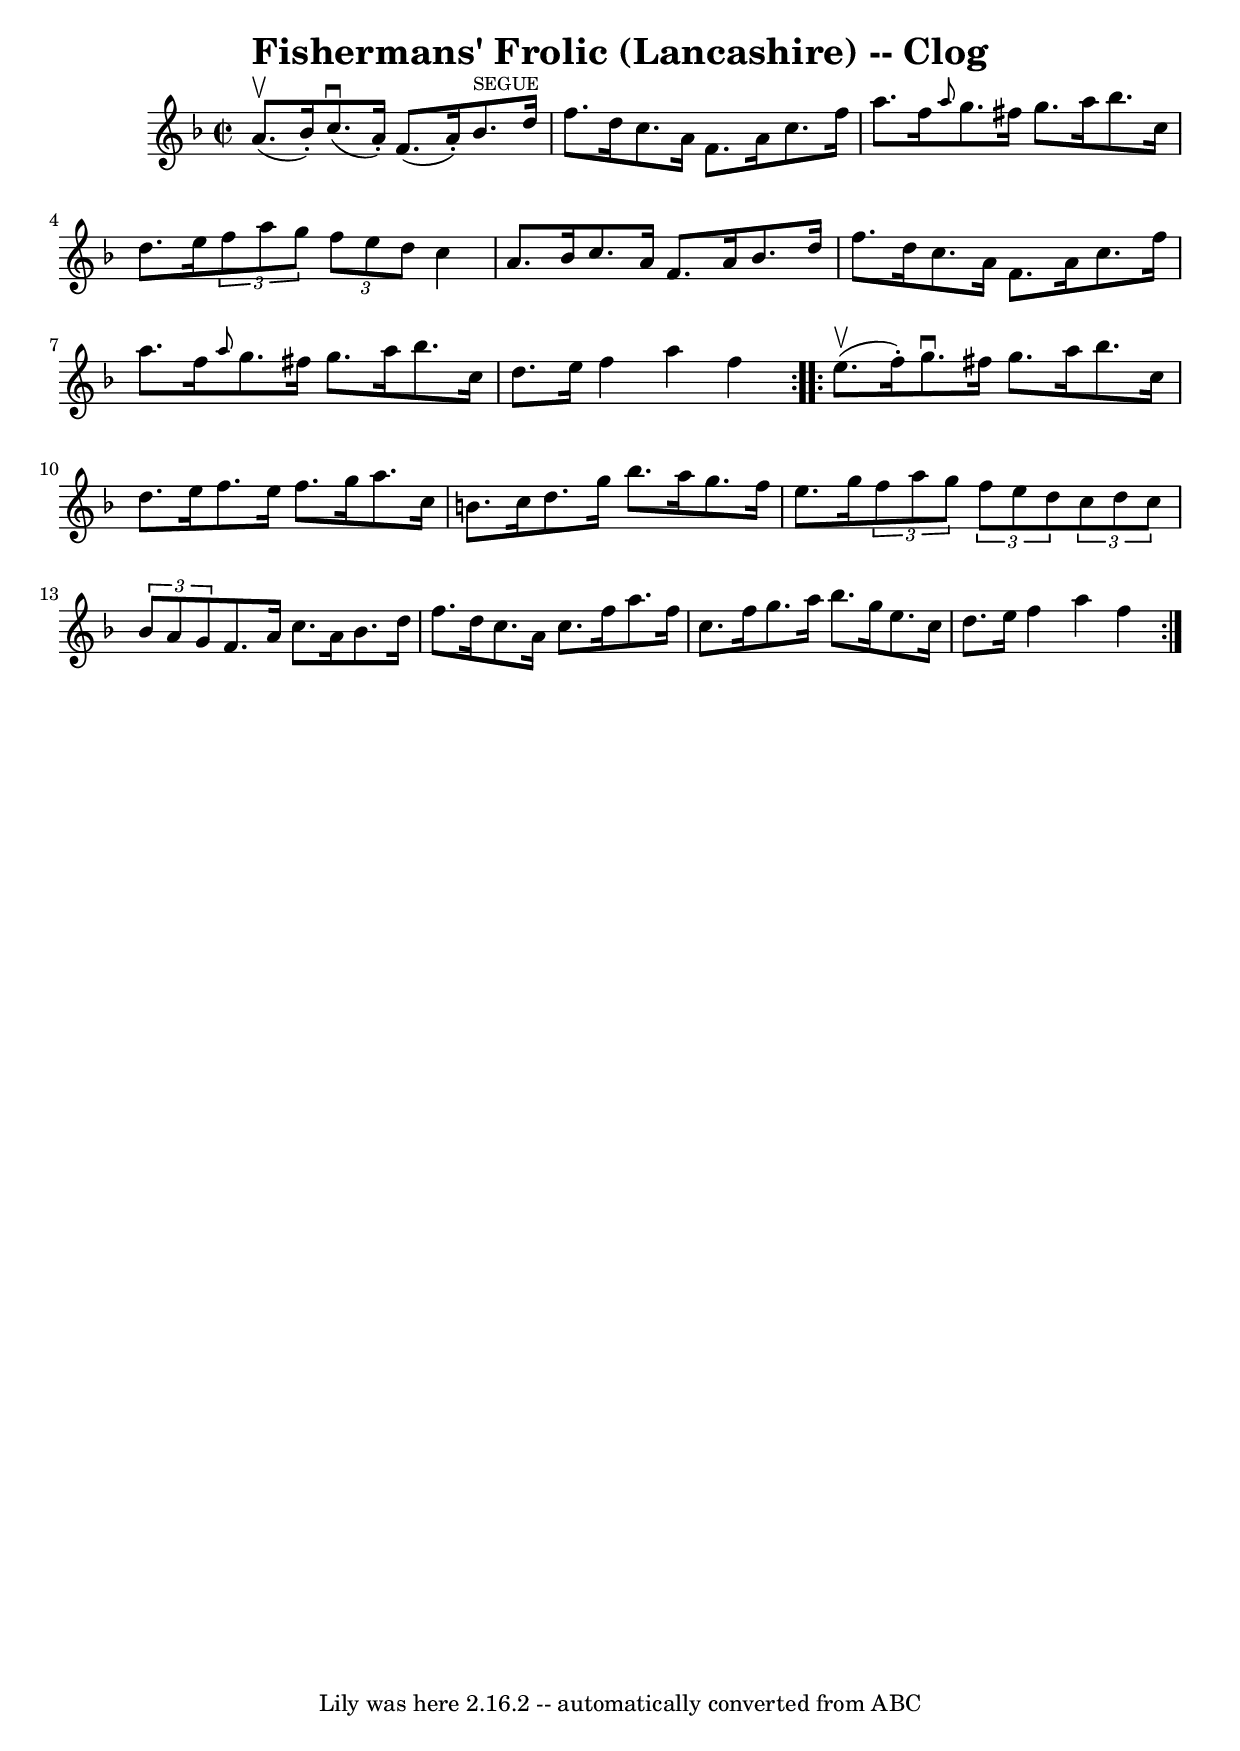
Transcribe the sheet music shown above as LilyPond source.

\version "2.16.2"
\include "Mammoth.ily"
\header {
  %% book = "Ryan's Mammoth Collection"
  crossRefNumber = "1"
  footnotes = "\\\\160 953"
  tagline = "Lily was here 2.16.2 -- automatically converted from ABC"
  title = "Fishermans' Frolic (Lancashire) -- Clog"

}
voicedefault =  {



  \repeat volta 2 {

    \override Staff.TimeSignature #'style = #'C
    \time 2/2 
    \key f \major
    a'8.^\upbow(bes'16-.) |
    c''8.^\downbow(a'16-.) f'8. (a'16-.) bes'8.^\segue d''16    
    f''8. d''16    |
    c''8. a'16 f'8. a'16 c''8. f''16    
    a''8. f''16    |
    \grace { a''8  
	   } g''8. fis''16 g''8.  
    a''16 bes''8. c''16 d''8. e''16    |
    \times 2/3 { f''8 
		 a''8 g''8  
	       }   \times 2/3 { f''8 e''8 d''8  
			      } c''4 a'8.    
    bes'16    |
    c''8. a'16 f'8. a'16 bes'8. d''16    
    f''8. d''16    |
    c''8. a'16 f'8. a'16 c''8. f''16    
    a''8. f''16    |
    \grace { a''8  
	   } g''8. fis''16 g''8.    
    a''16 bes''8. c''16 d''8. e''16    |
    f''4 a''4    
    f''4  
  }     
  \repeat volta 2 {
    e''8.^\upbow(f''16-.) |
    g''8.^\downbow fis''16 g''8. a''16 bes''8. c''16 d''8. e''16     |
    f''8. e''16 f''8. g''16 a''8. c''16 b'8. c''16   |
    d''8. g''16 bes''8. a''16 g''8. f''16 e''8.    
    g''16    |
    \times 2/3 { f''8 a''8 g''8  
	       }   \times 2/3 {   
		 f''8 e''8 d''8  
	       }   \times 2/3 { c''8 d''8 c''8  
			      }   \times 2/3 { 
				bes'8 a'8 g'8  
			      }   |
    f'8. a'16 c''8. a'16 bes'8. 
    d''16 f''8. d''16    |
    c''8. a'16 c''8. f''16    
    a''8. f''16 c''8. f''16    |
    g''8. a''16 bes''8.    
    g''16 e''8. c''16 d''8. e''16    |
    f''4 a''4 f''4  

  }   

}

\score{
  <<

    \context Staff="default"
    {
      \voicedefault 
      
    }

  >>
  \layout {
    
  }
  \midi {
  }

}
